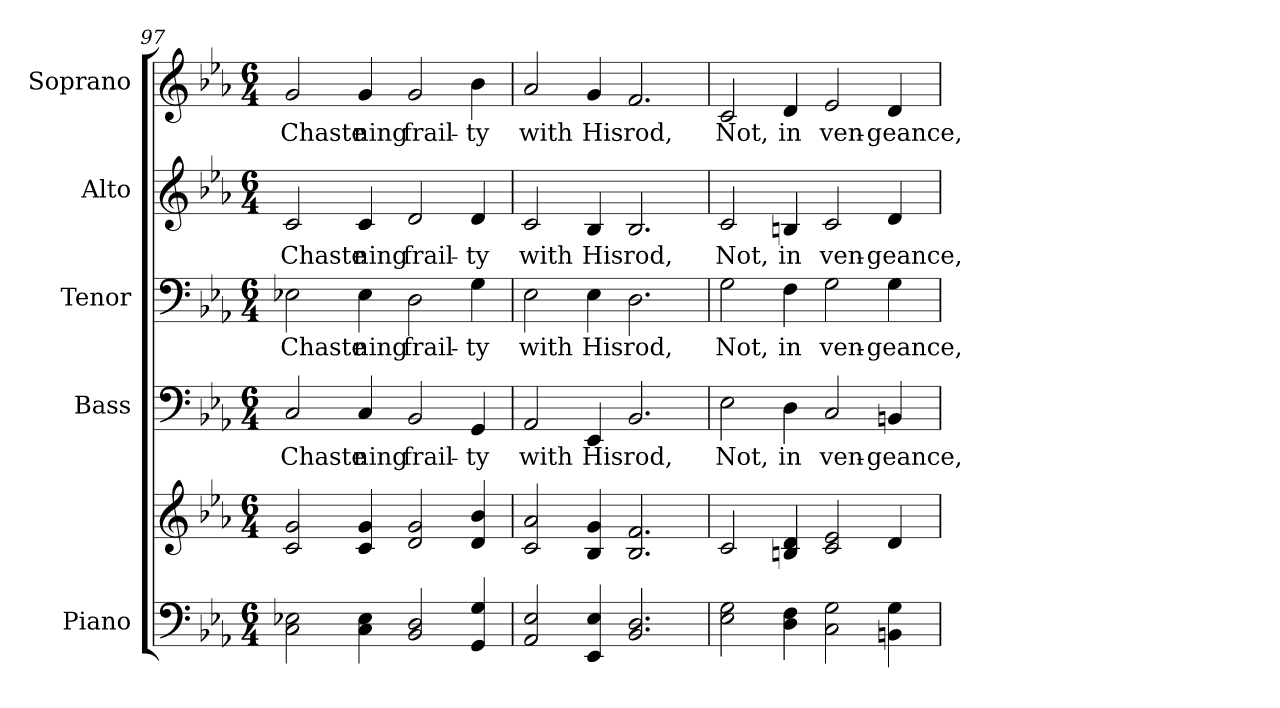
**kern	**kern	**kern	**text	**kern	**text	**kern	**text	**kern	**text
*part5	*part5	*part4	*part4	*part3	*part3	*part2	*part2	*part1	*part1
*staff6	*staff5	*staff4	*staff4	*staff3	*staff3	*staff2	*staff2	*staff1	*staff1
*I"Piano	*	*I"Bass	*	*I"Tenor	*	*I"Alto	*	*I"Soprano	*
*I'Pno.	*	*I'B.	*	*I'T.	*	*I'A.	*	*I'S.	*
!!LO:LB:g=z
*clefF4	*clefG2	*clefF4	*	*clefF4	*	*clefG2	*	*clefG2	*
*k[b-e-a-]	*k[b-e-a-]	*k[b-e-a-]	*	*k[b-e-a-]	*	*k[b-e-a-]	*	*k[b-e-a-]	*
*E-:	*E-:	*E-:	*	*E-:	*	*E-:	*	*E-:	*
*M6/4	*M6/4	*M6/4	*	*M6/4	*	*M6/4	*	*M6/4	*
=97	=97	=97	=97	=97	=97	=97	=97	=97	=97
!	!	!	!LO:LY:b:color=#000000	!	!	!	!	!	!
!	!	!	!	!	!LO:LY:b:color=#000000	!	!	!	!
!	!	!	!	!	!	!	!LO:LY:b:color=#000000	!	!
!	!	!	!	!	!	!	!	!	!LO:LY:b:color=#000000
2Ci\ 2E-Xi	2ci/ 2gi	2Ci/	Chaste	2E-Xi\	Chaste	2ci/	Chaste	2gi/	Chaste
!	!	!	!LO:LY:b:color=#000000	!	!	!	!	!	!
!	!	!	!	!	!LO:LY:b:color=#000000	!	!	!	!
!	!	!	!	!	!	!	!LO:LY:b:color=#000000	!	!
!	!	!	!	!	!	!	!	!	!LO:LY:b:color=#000000
4Ci\ 4E-i	4ci/ 4gi	4Ci/	ning	4E-i\	ning	4ci/	ning	4gi/	ning
!	!	!	!LO:LY:b:color=#000000	!	!	!	!	!	!
!	!	!	!	!	!LO:LY:b:color=#000000	!	!	!	!
!	!	!	!	!	!	!	!LO:LY:b:color=#000000	!	!
!	!	!	!	!	!	!	!	!	!LO:LY:b:color=#000000
2BB-i/ 2Di	2di/ 2gi	2BB-i/	frail-	2Di\	frail-	2di/	frail-	2gi/	frail-
!	!	!	!LO:LY:b:color=#000000	!	!	!	!	!	!
!	!	!	!	!	!LO:LY:b:color=#000000	!	!	!	!
!	!	!	!	!	!	!	!LO:LY:b:color=#000000	!	!
!	!	!	!	!	!	!	!	!	!LO:LY:b:color=#000000
4GGi/ 4Gi	4di/ 4b-i	4GGi/	-ty	4Gi\	-ty	4di/	-ty	4b-i\	-ty
=98	=98	=98	=98	=98	=98	=98	=98	=98	=98
!	!	!	!LO:LY:b:color=#000000	!	!	!	!	!	!
!	!	!	!	!	!LO:LY:b:color=#000000	!	!	!	!
!	!	!	!	!	!	!	!LO:LY:b:color=#000000	!	!
!	!	!	!	!	!	!	!	!	!LO:LY:b:color=#000000
2AA-i/ 2E-i	2ci/ 2a-i	2AA-i/	with	2E-i\	with	2ci/	with	2a-i/	with
!	!	!	!LO:LY:b:color=#000000	!	!	!	!	!	!
!	!	!	!	!	!LO:LY:b:color=#000000	!	!	!	!
!	!	!	!	!	!	!	!LO:LY:b:color=#000000	!	!
!	!	!	!	!	!	!	!	!	!LO:LY:b:color=#000000
4EE-i/ 4E-i	4B-i/ 4gi	4EE-i/	His	4E-i\	His	4B-i/	His	4gi/	His
!	!	!	!LO:LY:b:color=#000000	!	!	!	!	!	!
!	!	!	!	!	!LO:LY:b:color=#000000	!	!	!	!
!	!	!	!	!	!	!	!LO:LY:b:color=#000000	!	!
!	!	!	!	!	!	!	!	!	!LO:LY:b:color=#000000
2.BB-i/ 2.Di	2.B-i/ 2.fi	2.BB-i/	rod,	2.Di\	rod,	2.B-i/	rod,	2.fi/	rod,
!!LO:PB:g=z
=99	=99	=99	=99	=99	=99	=99	=99	=99	=99
!	!	!	!LO:LY:b:color=#000000	!	!	!	!	!	!
!	!	!	!	!	!LO:LY:b:color=#000000	!	!	!	!
!	!	!	!	!	!	!	!LO:LY:b:color=#000000	!	!
!	!	!	!	!	!	!	!	!	!LO:LY:b:color=#000000
2E-i\ 2Gi	2ci/	2E-i\	Not,	2Gi\	Not,	2ci/	Not,	2ci/	Not,
!	!	!	!LO:LY:b:color=#000000	!	!	!	!	!	!
!	!	!	!	!	!LO:LY:b:color=#000000	!	!	!	!
!	!	!	!	!	!	!	!LO:LY:b:color=#000000	!	!
!	!	!	!	!	!	!	!	!	!LO:LY:b:color=#000000
4Di\ 4Fi	4Bni/ 4di	4Di\	in	4Fi\	in	4Bni/	in	4di/	in
!	!	!	!LO:LY:b:color=#000000	!	!	!	!	!	!
!	!	!	!	!	!LO:LY:b:color=#000000	!	!	!	!
!	!	!	!	!	!	!	!LO:LY:b:color=#000000	!	!
!	!	!	!	!	!	!	!	!	!LO:LY:b:color=#000000
2Ci\ 2Gi	2ci/ 2e-i	2Ci/	ven-	2Gi\	ven-	2ci/	ven-	2e-i/	ven-
!	!	!	!LO:LY:b:color=#000000	!	!	!	!	!	!
!	!	!	!	!	!LO:LY:b:color=#000000	!	!	!	!
!	!	!	!	!	!	!	!LO:LY:b:color=#000000	!	!
!	!	!	!	!	!	!	!	!	!LO:LY:b:color=#000000
4BBni\ 4Gi	4di/	4BBni/	-geance,	4Gi\	-geance,	4di/	-geance,	4di/	-geance,
=	=	=	=	=	=	=	=	=	=
*-	*-	*-	*-	*-	*-	*-	*-	*-	*-
